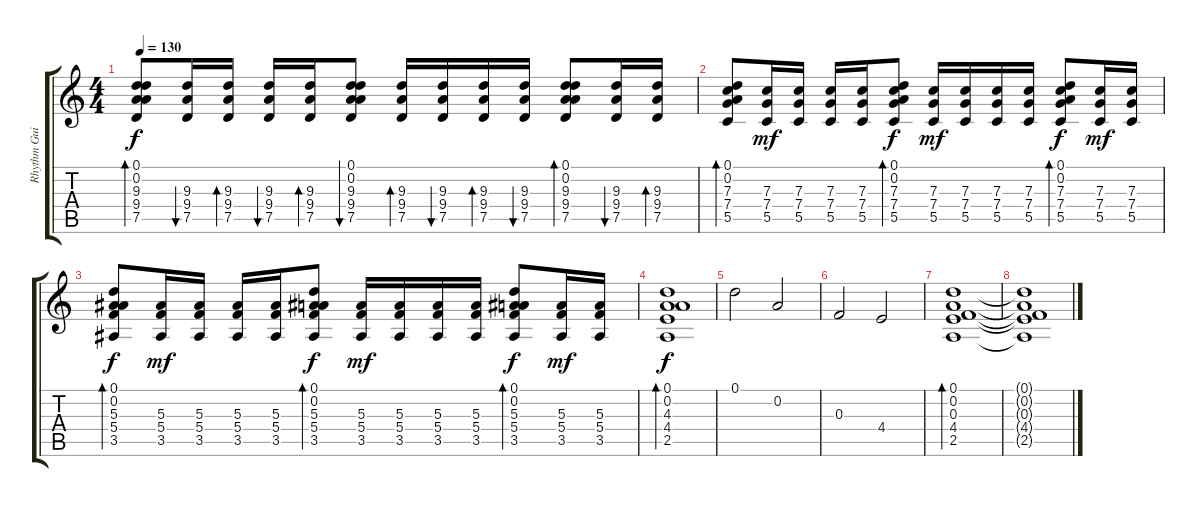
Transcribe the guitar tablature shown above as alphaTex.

\track ("Rhythm Guitar (Acoustic)" "Rhythm Gui") {instrument acousticguitarsteel}
\staff {score tabs}
\tuning (D4 A3 F3 C3 G2 D2) {hide}
\ts (4 4)
\tempo 130
\clef g2
\ks c
(0.1 0.2 9.3 9.4 7.5).8{bd 60 dy f} (9.3 9.4 7.5).16{bu 60} (9.3 9.4 7.5).16{bd 60} (9.3 9.4 7.5).16{bu 60} (9.3 9.4 7.5).16{bd 60} (0.1 0.2 9.3 9.4 7.5).8{bu 60} (9.3 9.4 7.5).16{bd 60} (9.3 9.4 7.5).16{bu 60} (9.3 9.4 7.5).16{bd 60} (9.3 9.4 7.5).16{bu 60} (0.1 0.2 9.3 9.4 7.5).8{bd 60} (9.3 9.4 7.5).16{bu 60} (9.3 9.4 7.5).16{bd 60} |
(0.1 0.2 7.3 7.4 5.5).8{bd 60} (7.3 7.4 5.5).16{dy mf} (7.3 7.4 5.5).16 (7.3 7.4 5.5).16 (7.3 7.4 5.5).16 (0.1 0.2 7.3 7.4 5.5).8{bd 60 dy f} (7.3 7.4 5.5).16{dy mf} (7.3 7.4 5.5).16 (7.3 7.4 5.5).16 (7.3 7.4 5.5).16 (0.1 0.2 7.3 7.4 5.5).8{bd 60 dy f} (7.3 7.4 5.5).16{dy mf} (7.3 7.4 5.5).16 |
(0.1 0.2 5.3 5.4 3.5).8{bd 60 dy f} (5.3 5.4 3.5).16{dy mf} (5.3 5.4 3.5).16 (5.3 5.4 3.5).16 (5.3 5.4 3.5).16 (0.1 0.2 5.3 5.4 3.5).8{bd 60 dy f} (5.3 5.4 3.5).16{dy mf} (5.3 5.4 3.5).16 (5.3 5.4 3.5).16 (5.3 5.4 3.5).16 (0.1 0.2 5.3 5.4 3.5).8{bd 60 dy f} (5.3 5.4 3.5).16{dy mf} (5.3 5.4 3.5).16 |
(0.1 0.2 4.3 4.4 2.5).1{bd 30 dy f} |
0.1.2 0.2.2 |
0.3.2 4.4.2 |
(0.1 0.2 0.3 4.4 2.5).1{bd 240} |
(0.1{t} 0.2{t} 0.3{t} 4.4{t} 2.5{t}).1
